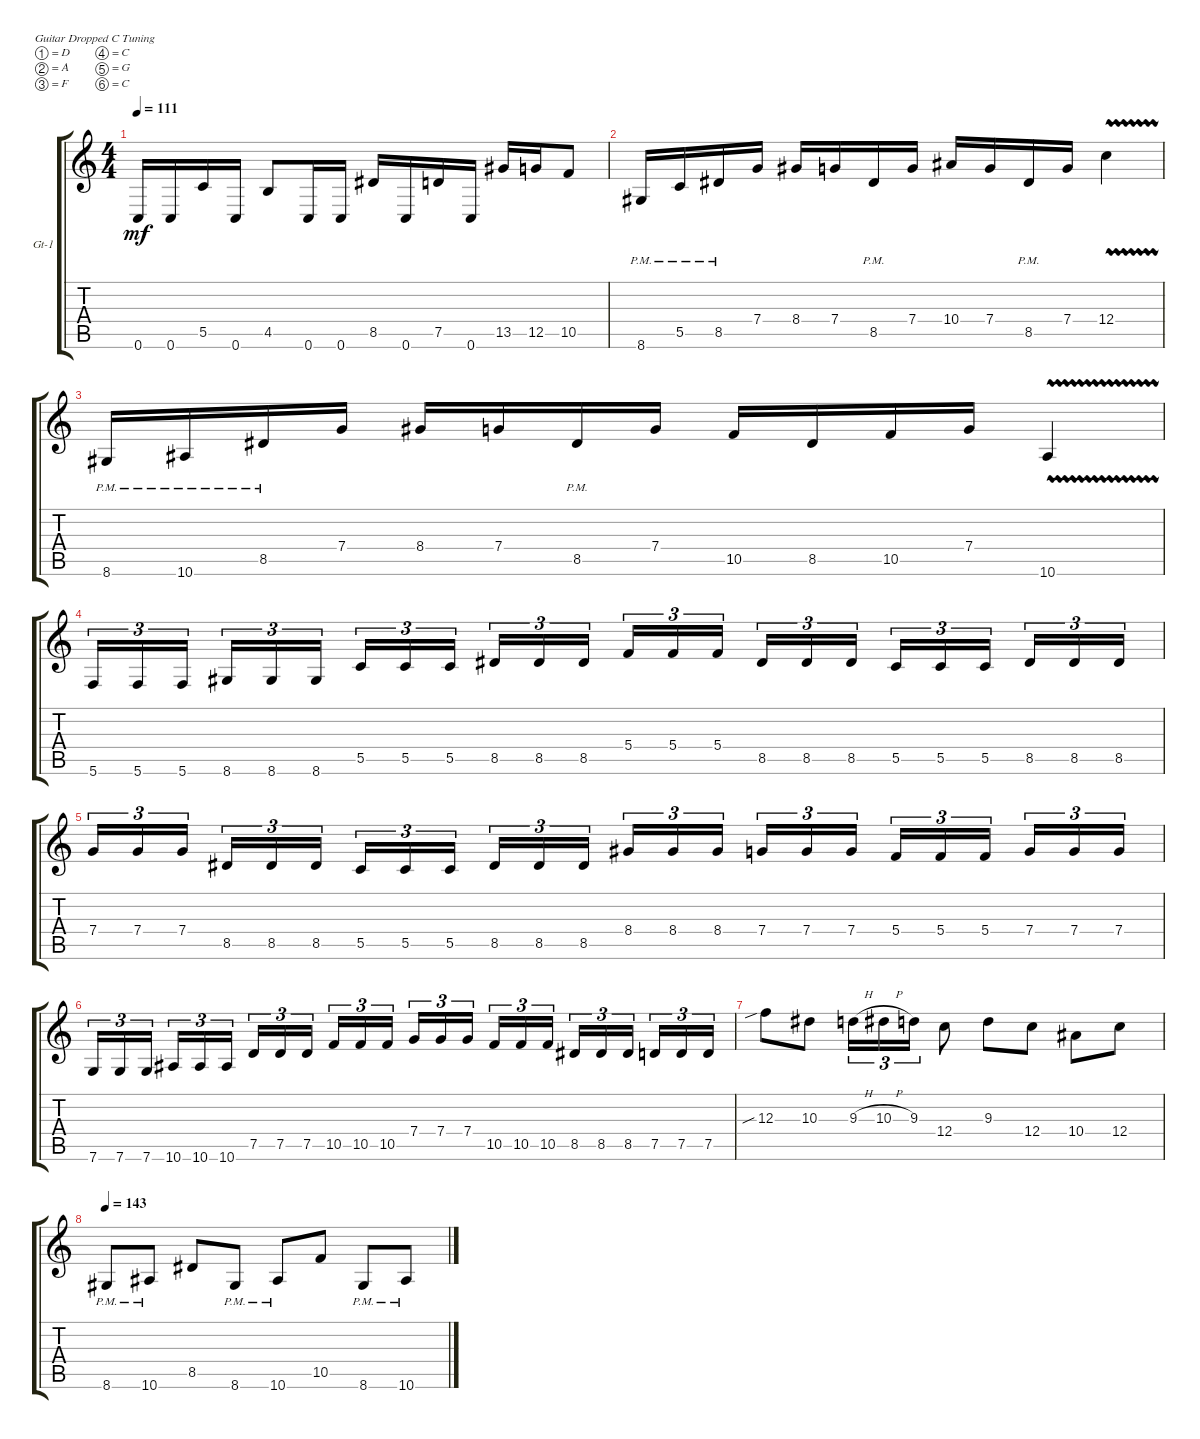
\defaultSystemsLayout 4
\bracketExtendMode groupsimilarinstruments
\firstSystemTrackNameOrientation horizontal
\otherSystemsTrackNameOrientation horizontal
\track ("Guitar 1" "Gt-1") {instrument overdrivenguitar}
\staff {score tabs}
\tuning (D4 A3 F3 C3 G2 C2)
\ts (4 4)
\tempo 111
\clef g2
\ks c
0.6.16{dy mf} 0.6.16 5.5.16 0.6.16 4.5.8 0.6.16 0.6.16 8.5.16 0.6.16 7.5.16 0.6.16 13.5.16 12.5.16 10.5.8 |
8.6{pm}.16 5.5{pm}.16 8.5{pm}.16 7.4.16 8.4.16 7.4.16 8.5{pm}.16 7.4.16 10.4.16 7.4.16 8.5{pm}.16 7.4.16 12.4{vw}.4 |
8.6{pm}.16 10.6{pm}.16 8.5{pm}.16 7.4.16 8.4.16 7.4.16 8.5{pm}.16 7.4.16 10.5.16 8.5.16 10.5.16 7.4.16 10.6{vw}.4 |
5.6.16{tu (3 2)} 5.6.16{tu (3 2)} 5.6.16{tu (3 2)} 8.6.16{tu (3 2)} 8.6.16{tu (3 2)} 8.6.16{tu (3 2)} 5.5.16{tu (3 2)} 5.5.16{tu (3 2)} 5.5.16{tu (3 2)} 8.5.16{tu (3 2)} 8.5.16{tu (3 2)} 8.5.16{tu (3 2)} 5.4.16{tu (3 2)} 5.4.16{tu (3 2)} 5.4.16{tu (3 2)} 8.5.16{tu (3 2)} 8.5.16{tu (3 2)} 8.5.16{tu (3 2)} 5.5.16{tu (3 2)} 5.5.16{tu (3 2)} 5.5.16{tu (3 2)} 8.5.16{tu (3 2)} 8.5.16{tu (3 2)} 8.5.16{tu (3 2)} |
7.4.16{tu (3 2)} 7.4.16{tu (3 2)} 7.4.16{tu (3 2)} 8.5.16{tu (3 2)} 8.5.16{tu (3 2)} 8.5.16{tu (3 2)} 5.5.16{tu (3 2)} 5.5.16{tu (3 2)} 5.5.16{tu (3 2)} 8.5.16{tu (3 2)} 8.5.16{tu (3 2)} 8.5.16{tu (3 2)} 8.4.16{tu (3 2)} 8.4.16{tu (3 2)} 8.4.16{tu (3 2)} 7.4.16{tu (3 2)} 7.4.16{tu (3 2)} 7.4.16{tu (3 2)} 5.4.16{tu (3 2)} 5.4.16{tu (3 2)} 5.4.16{tu (3 2)} 7.4.16{tu (3 2)} 7.4.16{tu (3 2)} 7.4.16{tu (3 2)} |
7.6.16{tu (3 2)} 7.6.16{tu (3 2)} 7.6.16{tu (3 2)} 10.6.16{tu (3 2)} 10.6.16{tu (3 2)} 10.6.16{tu (3 2)} 7.5.16{tu (3 2)} 7.5.16{tu (3 2)} 7.5.16{tu (3 2)} 10.5.16{tu (3 2)} 10.5.16{tu (3 2)} 10.5.16{tu (3 2)} 7.4.16{tu (3 2)} 7.4.16{tu (3 2)} 7.4.16{tu (3 2)} 10.5.16{tu (3 2)} 10.5.16{tu (3 2)} 10.5.16{tu (3 2)} 8.5.16{tu (3 2)} 8.5.16{tu (3 2)} 8.5.16{tu (3 2)} 7.5.16{tu (3 2)} 7.5.16{tu (3 2)} 7.5.16{tu (3 2)} |
12.3{sib}.8 10.3.8 9.3{h}.16{tu (3 2)} 10.3{h}.16{tu (3 2)} 9.3.16{tu (3 2)} 12.4.8 9.3.8 12.4.8 10.4.8 12.4.8 |
\tempo 143
8.6{pm}.8 10.6{pm}.8 8.5.8 8.6{pm}.8 10.6{pm}.8 10.5.8 8.6{pm}.8 10.6{pm}.8
